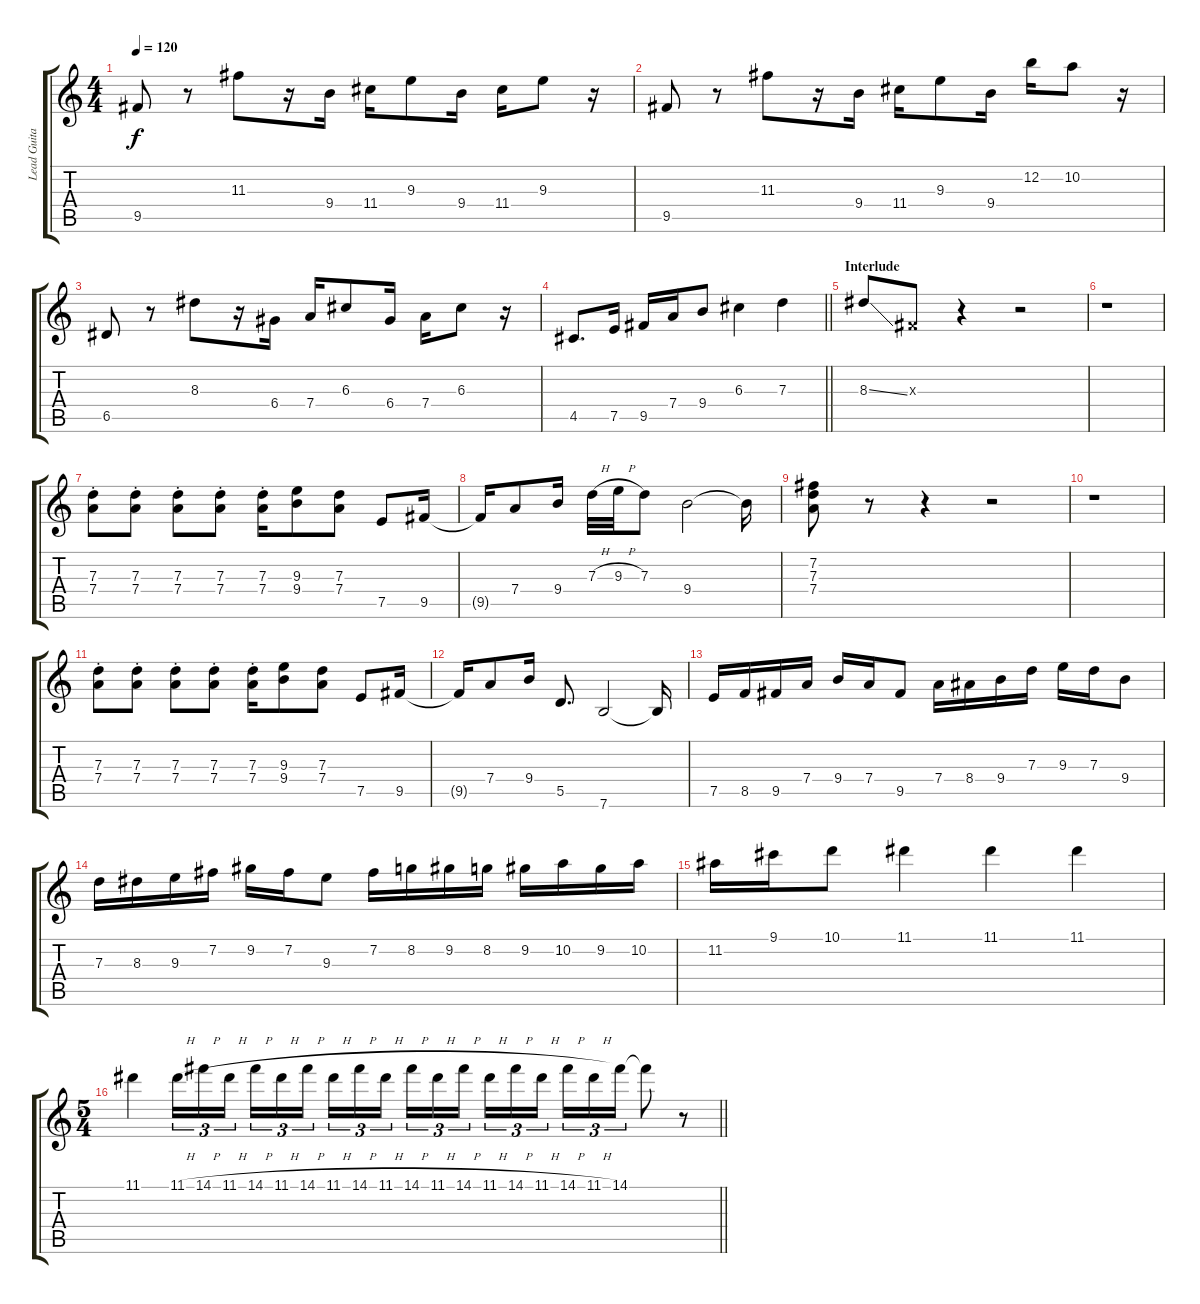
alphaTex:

\track ("Lead Guitar" "Lead Guita") {instrument distortionguitar}
\staff {score tabs}
\tuning (E4 B3 G3 D3 A2 E2) {hide}
\ts (4 4)
\tempo 120
\clef g2
\ks c
9.5.8{dy f} r.8 11.3.8 r.16 9.4.16 11.4.16 9.3.8 9.4.16 11.4.16 9.3.8 r.16 |
9.5.8 r.8 11.3.8 r.16 9.4.16 11.4.16 9.3.8 9.4.16 12.2.16 10.2.8 r.16 |
6.5.8 r.8 8.3.8 r.16 6.4.16 7.4.16 6.3.8 6.4.16 7.4.16 6.3.8 r.16 |
\barLineRight lightlight
4.5.8{d} 7.5.16 9.5.16 7.4.16 9.4.8 6.3.4 7.3.4 |
\section ("" "Interlude")
8.3{ss}.8 -1.3{x}.8 r.4 r.2 |
r.1 |
(7.3{st} 7.4{st}).8 (7.3{st} 7.4{st}).8 (7.3{st} 7.4{st}).8 (7.3{st} 7.4{st}).8 (7.3 7.4{st}).16 (9.3 9.4).8 (7.3 7.4).8 7.5.8 9.5.16 |
9.5{t}.16 7.4.8 9.4.16 7.3{h}.32 9.3{h}.32 7.3.8 9.4.2 9.4{t}.16 |
(7.2 7.3 7.4).8 r.8 r.4 r.2 |
r.1 |
(7.3{st} 7.4{st}).8 (7.3{st} 7.4{st}).8 (7.3{st} 7.4{st}).8 (7.3{st} 7.4{st}).8 (7.3 7.4{st}).16 (9.3 9.4).8 (7.3 7.4).8 7.5.8 9.5.16 |
9.5{t}.16 7.4.8 9.4.16 5.5.8{d} 7.6.2 7.6{t}.16 |
7.5.16 8.5.16 9.5.16 7.4.16 9.4.16 7.4.16 9.5.8 7.4.16 8.4.16 9.4.16 7.3.16 9.3.16 7.3.16 9.4.8 |
7.3.16 8.3.16 9.3.16 7.2.16 9.2.16 7.2.16 9.3.8 7.2.16 8.2.16 9.2.16 8.2.16 9.2.16 10.2.16 9.2.16 10.2.16 |
11.2.16 9.1.16 10.1.8 11.1.4 11.1.4 11.1.4 |
\ts (5 4)
\barLineRight lightlight
11.1.4 11.1{h}.16{tu (3 2)} 14.1{h}.16{tu (3 2)} 11.1{h}.16{tu (3 2) beam splitsecondary} 14.1{h}.16{tu (3 2)} 11.1{h}.16{tu (3 2)} 14.1{h}.16{tu (3 2)} 11.1{h}.16{tu (3 2)} 14.1{h}.16{tu (3 2)} 11.1{h}.16{tu (3 2) beam splitsecondary} 14.1{h}.16{tu (3 2)} 11.1{h}.16{tu (3 2)} 14.1{h}.16{tu (3 2)} 11.1{h}.16{tu (3 2)} 14.1{h}.16{tu (3 2)} 11.1{h}.16{tu (3 2) beam splitsecondary} 14.1{h}.16{tu (3 2)} 11.1{h}.16{tu (3 2)} 14.1.16{tu (3 2)} 14.1{t}.8 r.8
